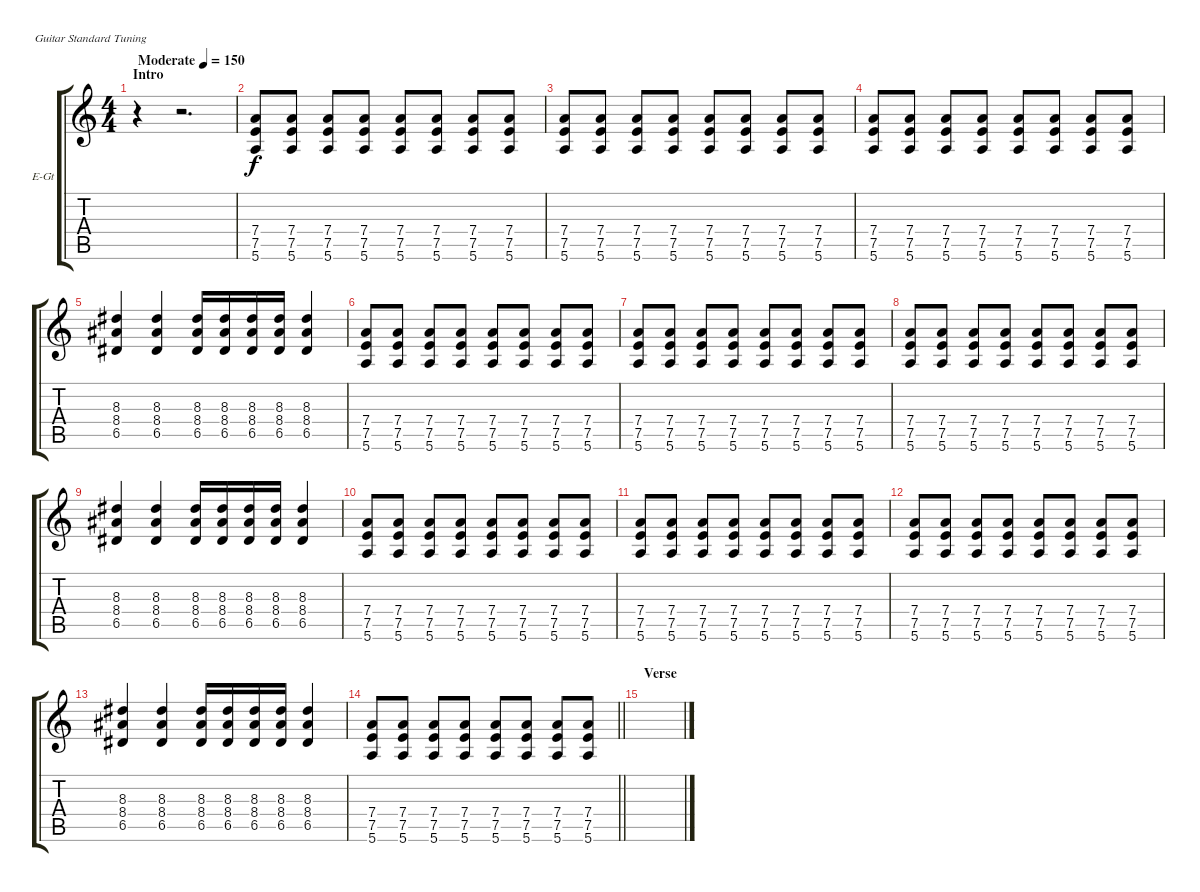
\bracketExtendMode groupsimilarinstruments
\firstSystemTrackNameOrientation horizontal
\otherSystemsTrackNameOrientation horizontal
\track ("Jamie Cook Distortion" "E-Gt") {instrument distortionguitar}
\staff {score tabs}
\tuning (E4 B3 G3 D3 A2 E2)
\ts (4 4)
\beaming (8 2 2 2 2)
\section ("" "Intro")
\tempo (150 "Moderate")
\clef g2
\ks c
r.4{dy f instrument distortionguitar} r.2{d} |
(7.4 7.5 5.6).8 (7.4 7.5 5.6).8 (7.4 7.5 5.6).8 (7.4 7.5 5.6).8 (7.4 7.5 5.6).8 (7.4 7.5 5.6).8 (7.4 7.5 5.6).8 (7.4 7.5 5.6).8 |
(7.4 7.5 5.6).8 (7.4 7.5 5.6).8 (7.4 7.5 5.6).8 (7.4 7.5 5.6).8 (7.4 7.5 5.6).8 (7.4 7.5 5.6).8 (7.4 7.5 5.6).8 (7.4 7.5 5.6).8 |
(7.4 7.5 5.6).8 (7.4 7.5 5.6).8 (7.4 7.5 5.6).8 (7.4 7.5 5.6).8 (7.4 7.5 5.6).8 (7.4 7.5 5.6).8 (7.4 7.5 5.6).8 (7.4 7.5 5.6).8 |
(8.3 8.4 6.5).4 (8.3 8.4 6.5).4 (8.3 8.4 6.5).16 (8.3 8.4 6.5).16 (8.3 8.4 6.5).16 (8.3 8.4 6.5).16 (8.3 8.4 6.5).4 |
(7.4 7.5 5.6).8 (7.4 7.5 5.6).8 (7.4 7.5 5.6).8 (7.4 7.5 5.6).8 (7.4 7.5 5.6).8 (7.4 7.5 5.6).8 (7.4 7.5 5.6).8 (7.4 7.5 5.6).8 |
(7.4 7.5 5.6).8 (7.4 7.5 5.6).8 (7.4 7.5 5.6).8 (7.4 7.5 5.6).8 (7.4 7.5 5.6).8 (7.4 7.5 5.6).8 (7.4 7.5 5.6).8 (7.4 7.5 5.6).8 |
(7.4 7.5 5.6).8 (7.4 7.5 5.6).8 (7.4 7.5 5.6).8 (7.4 7.5 5.6).8 (7.4 7.5 5.6).8 (7.4 7.5 5.6).8 (7.4 7.5 5.6).8 (7.4 7.5 5.6).8 |
(8.3 8.4 6.5).4 (8.3 8.4 6.5).4 (8.3 8.4 6.5).16 (8.3 8.4 6.5).16 (8.3 8.4 6.5).16 (8.3 8.4 6.5).16 (8.3 8.4 6.5).4 |
(7.4 7.5 5.6).8 (7.4 7.5 5.6).8 (7.4 7.5 5.6).8 (7.4 7.5 5.6).8 (7.4 7.5 5.6).8 (7.4 7.5 5.6).8 (7.4 7.5 5.6).8 (7.4 7.5 5.6).8 |
(7.4 7.5 5.6).8 (7.4 7.5 5.6).8 (7.4 7.5 5.6).8 (7.4 7.5 5.6).8 (7.4 7.5 5.6).8 (7.4 7.5 5.6).8 (7.4 7.5 5.6).8 (7.4 7.5 5.6).8 |
(7.4 7.5 5.6).8 (7.4 7.5 5.6).8 (7.4 7.5 5.6).8 (7.4 7.5 5.6).8 (7.4 7.5 5.6).8 (7.4 7.5 5.6).8 (7.4 7.5 5.6).8 (7.4 7.5 5.6).8 |
(8.3 8.4 6.5).4 (8.3 8.4 6.5).4 (8.3 8.4 6.5).16 (8.3 8.4 6.5).16 (8.3 8.4 6.5).16 (8.3 8.4 6.5).16 (8.3 8.4 6.5).4 |
\barLineRight lightlight
(7.4 7.5 5.6).8 (7.4 7.5 5.6).8 (7.4 7.5 5.6).8 (7.4 7.5 5.6).8 (7.4 7.5 5.6).8 (7.4 7.5 5.6).8 (7.4 7.5 5.6).8 (7.4 7.5 5.6).8 |
\section ("" "Verse")
